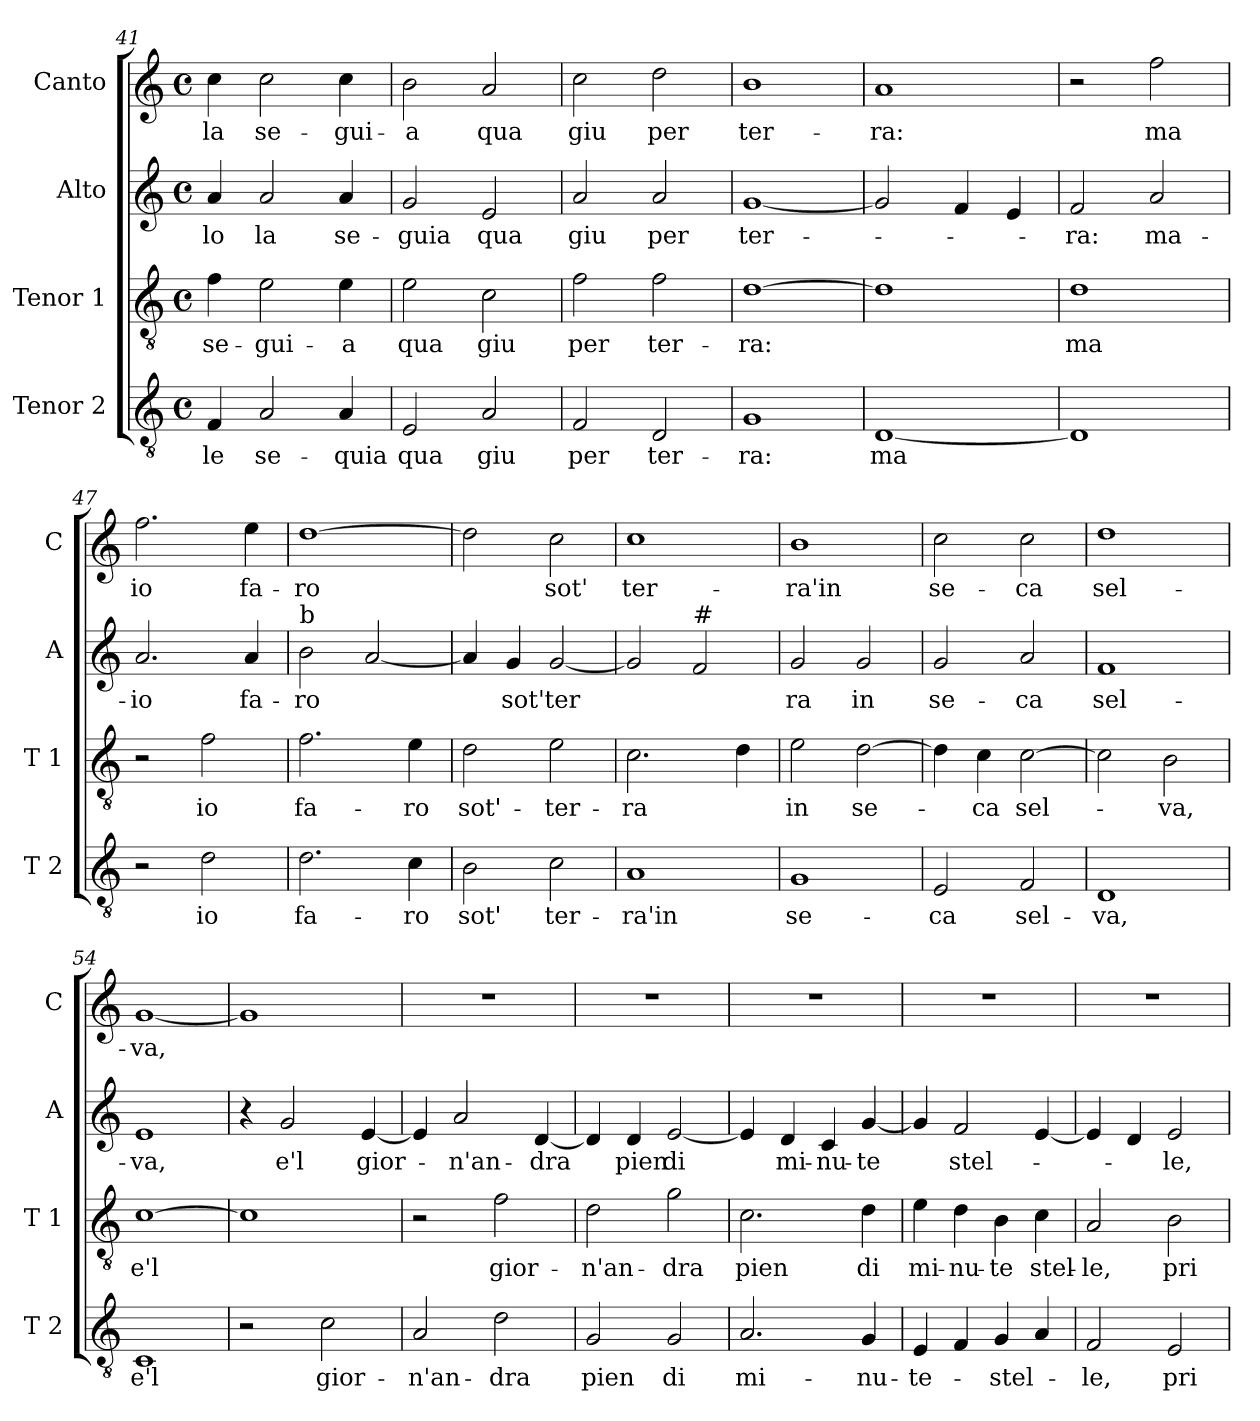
**kern	**text	**kern	**text	**kern	**text	**kern	**text
*part4	*part4	*part3	*part3	*part2	*part2	*part1	*part1
*staff4	*staff4	*staff3	*staff3	*staff2	*staff2	*staff1	*staff1
*I"Tenor 2	*	*I"Tenor 1	*	*I"Alto	*	*I"Canto	*
*I'T 2	*	*I'T 1	*	*I'A	*	*I'C	*
*clefGv2	*	*clefGv2	*	*clefG2	*	*clefG2	*
*k[]	*	*k[]	*	*k[]	*	*k[]	*
*C:	*	*C:	*	*C:	*	*C:	*
*M4/4	*	*M4/4	*	*M4/4	*	*M4/4	*
*met(c)	*	*met(c)	*	*met(c)	*	*met(c)	*
=41	=41	=41	=41	=41	=41	=41	=41
!	!LO:LY:b	!	!LO:LY:b	!	!LO:LY:b	!	!LO:LY:b
4F/	le	4f\	se-	4a/	-lo	4cc\	la
!	!LO:LY:b	!	!LO:LY:b	!	!LO:LY:b	!	!LO:LY:b
2A/	se-	2e\	-gui-	2a/	la	2cc\	se-
!	!LO:LY:b	!	!LO:LY:b	!	!LO:LY:b	!	!LO:LY:b
4A/	-quia	4e\	-a	4a/	se-	4cc\	-gui-
=42	=42	=42	=42	=42	=42	=42	=42
!	!LO:LY:b	!	!LO:LY:b	!	!LO:LY:b	!	!LO:LY:b
2E/	qua	2e\	qua	2g/	-guia	2b\	-a
!	!LO:LY:b	!	!LO:LY:b	!	!LO:LY:b	!	!LO:LY:b
2A/	giu	2c\	giu	2e/	qua	2a/	qua
!!LO:PB:g=z
=43	=43	=43	=43	=43	=43	=43	=43
!	!LO:LY:b	!	!LO:LY:b	!	!LO:LY:b	!	!LO:LY:b
2F/	per	2f\	per	2a/	giu	2cc\	giu
!	!LO:LY:b	!	!LO:LY:b	!	!LO:LY:b	!	!LO:LY:b
2D/	ter-	2f\	ter-	2a/	per	2dd\	per
=44	=44	=44	=44	=44	=44	=44	=44
!	!LO:LY:b	!	!LO:LY:b	!	!LO:LY:b	!	!LO:LY:b
1G	-ra:	[1d	-ra:	[1g	ter-	1b	ter-
=45	=45	=45	=45	=45	=45	=45	=45
!	!LO:LY:b	!	!	!	!	!	!LO:LY:b
[1D	ma	1d]	.	2g/]	.	1a	-ra:
.	.	.	.	4f/	.	.	.
.	.	.	.	4e/	.	.	.
=46	=46	=46	=46	=46	=46	=46	=46
!	!	!	!LO:LY:b	!	!LO:LY:b	!	!
1D]	.	1d	ma	2f/	-ra:	2r	.
!	!	!	!	!	!LO:LY:b	!	!LO:LY:b
.	.	.	.	2a/	ma-	2ff\	ma
=47	=47	=47	=47	=47	=47	=47	=47
!	!	!	!	!	!LO:LY:b	!	!LO:LY:b
2r	.	2r	.	2.a/	-io	2.ff\	io
!	!LO:LY:b	!	!LO:LY:b	!	!	!	!
2d\	io	2f\	io	.	.	.	.
!	!	!	!	!	!LO:LY:b	!	!LO:LY:b
.	.	.	.	4a/	fa-	4ee\	fa-
=48	=48	=48	=48	=48	=48	=48	=48
!	!	!	!	!LO:TX:a:t=b	!	!	!
!	!LO:LY:b	!	!LO:LY:b	!	!LO:LY:b	!	!LO:LY:b
2.d\	fa-	2.f\	fa-	2b\	-ro	[1dd	-ro
.	.	.	.	[2a/	.	.	.
!	!LO:LY:b	!	!LO:LY:b	!	!	!	!
4c\	-ro	4e\	-ro	.	.	.	.
!!LO:LB:g=z
=49	=49	=49	=49	=49	=49	=49	=49
!	!LO:LY:b	!	!LO:LY:b	!	!	!	!
2B\	sot'	2d\	sot'-	4a/]	.	2dd\]	.
!	!	!	!	!	!LO:LY:b	!	!
.	.	.	.	4g/	sot'	.	.
!	!LO:LY:b	!	!LO:LY:b	!	!LO:LY:b	!	!LO:LY:b
2c\	ter-	2e\	-ter-	[2g/	ter	2cc\	sot'
=50	=50	=50	=50	=50	=50	=50	=50
!	!LO:LY:b	!	!LO:LY:b	!	!	!	!LO:LY:b
1A	-ra'in	2.c\	-ra	2g/]	.	1cc	ter-
!	!	!	!	!LO:TX:a:t=#	!	!	!
.	.	.	.	2f/	.	.	.
.	.	4d\	.	.	.	.	.
=51	=51	=51	=51	=51	=51	=51	=51
!	!LO:LY:b	!	!LO:LY:b	!	!LO:LY:b	!	!LO:LY:b
1G	se-	2e\	in	2g/	ra	1b	-ra'in
!	!	!	!LO:LY:b	!	!LO:LY:b	!	!
.	.	[2d\	se-	2g/	in	.	.
=52	=52	=52	=52	=52	=52	=52	=52
!	!LO:LY:b	!	!	!	!LO:LY:b	!	!LO:LY:b
2E/	-ca	4d\]	.	2g/	se-	2cc\	se-
!	!	!	!LO:LY:b	!	!	!	!
.	.	4c\	-ca	.	.	.	.
!	!LO:LY:b	!	!LO:LY:b	!	!LO:LY:b	!	!LO:LY:b
2F/	sel-	[2c\	sel-	2a/	-ca	2cc\	-ca
=53	=53	=53	=53	=53	=53	=53	=53
!	!LO:LY:b	!	!	!	!LO:LY:b	!	!LO:LY:b
1D	-va,	2c\]	.	1f	sel-	1dd	sel-
!	!	!	!LO:LY:b	!	!	!	!
.	.	2B\	-va,	.	.	.	.
=54	=54	=54	=54	=54	=54	=54	=54
!	!LO:LY:b	!	!LO:LY:b	!	!LO:LY:b	!	!LO:LY:b
1C	e'l	[1c	e'l	1e	-va,	[1g	-va,
!!LO:LB:g=z
=55	=55	=55	=55	=55	=55	=55	=55
2r	.	1c]	.	4r	.	1g]	.
!	!	!	!	!	!LO:LY:b	!	!
.	.	.	.	2g/	e'l	.	.
!	!LO:LY:b	!	!	!	!	!	!
2c\	gior-	.	.	.	.	.	.
!	!	!	!	!	!LO:LY:b	!	!
.	.	.	.	[4e/	gior-	.	.
=56	=56	=56	=56	=56	=56	=56	=56
!	!LO:LY:b	!	!	!	!	!	!
2A/	-n'an-	2r	.	4e/]	.	1r	.
!	!	!	!	!	!LO:LY:b	!	!
.	.	.	.	2a/	-n'an-	.	.
!	!LO:LY:b	!	!LO:LY:b	!	!	!	!
2d\	-dra	2f\	gior-	.	.	.	.
!	!	!	!	!	!LO:LY:b	!	!
.	.	.	.	[4d/	-dra	.	.
=57	=57	=57	=57	=57	=57	=57	=57
!	!LO:LY:b	!	!LO:LY:b	!	!	!	!
2G/	pien	2d\	-n'an-	4d/]	.	1r	.
!	!	!	!	!	!LO:LY:b	!	!
.	.	.	.	4d/	pien	.	.
!	!LO:LY:b	!	!LO:LY:b	!	!LO:LY:b	!	!
2G/	di	2g\	-dra	[2e/	di	.	.
=58	=58	=58	=58	=58	=58	=58	=58
!	!LO:LY:b	!	!LO:LY:b	!	!	!	!
2.A/	mi-	2.c\	pien	4e/]	.	1r	.
!	!	!	!	!	!LO:LY:b	!	!
.	.	.	.	4d/	mi-	.	.
!	!	!	!	!	!LO:LY:b	!	!
.	.	.	.	4c/	-nu-	.	.
!	!LO:LY:b	!	!LO:LY:b	!	!LO:LY:b	!	!
4G/	-nu-	4d\	di	[4g/	-te	.	.
=59	=59	=59	=59	=59	=59	=59	=59
!	!LO:LY:b	!	!LO:LY:b	!	!	!	!
4E/	-te-	4e\	mi-	4g/]	.	1r	.
!	!	!	!LO:LY:b	!	!LO:LY:b	!	!
4F/	.	4d\	-nu-	2f/	stel-	.	.
!	!LO:LY:b	!	!LO:LY:b	!	!	!	!
4G/	-stel-	4B\	-te	.	.	.	.
!	!	!	!LO:LY:b	!	!	!	!
4A/	.	4c\	stel-	[4e/	.	.	.
=60	=60	=60	=60	=60	=60	=60	=60
!	!LO:LY:b	!	!LO:LY:b	!	!	!	!
2F/	-le,	2A/	-le,	4e/]	.	1r	.
.	.	.	.	4d/	.	.	.
!	!LO:LY:b	!	!LO:LY:b	!	!LO:LY:b	!	!
2E/	pri-	2B\	pri-	2e/	-le,	.	.
=	=	=	=	=	=	=	=
*-	*-	*-	*-	*-	*-	*-	*-
